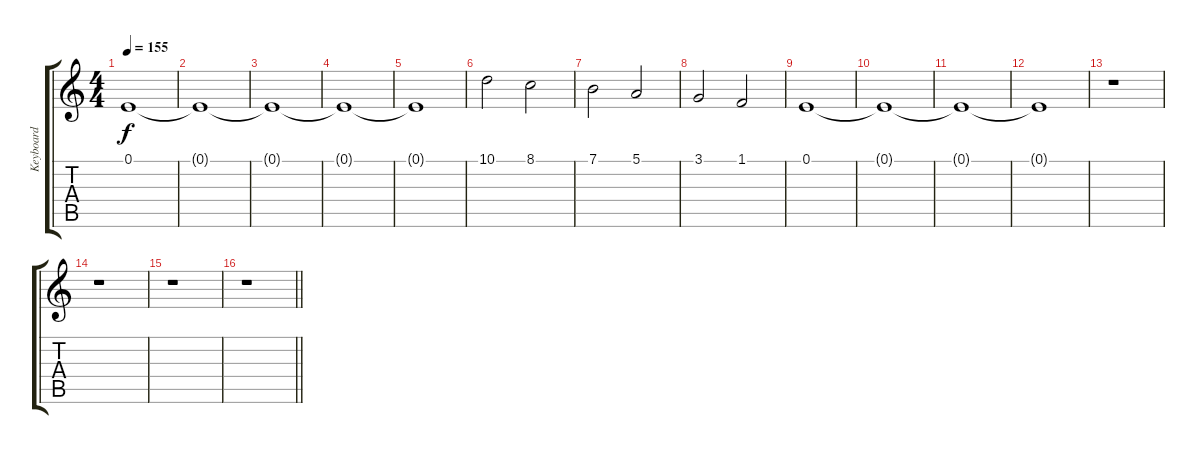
\track ("Keyboard" "Keyboard") {instrument pad5bowed}
\staff {score tabs}
\tuning (E4 B3 G3 D3 A2 E2) {hide}
\ts (4 4)
\tempo 155
\clef g2
\ks c
0.1.1{dy f} |
0.1{t}.1 |
0.1{t}.1 |
0.1{t}.1 |
0.1{t}.1 |
10.1.2 8.1.2 |
7.1.2 5.1.2 |
3.1.2 1.1.2 |
0.1.1 |
0.1{t}.1 |
0.1{t}.1 |
0.1{t}.1 |
r.1 |
r.1 |
r.1 |
\barLineRight lightlight
r.1
